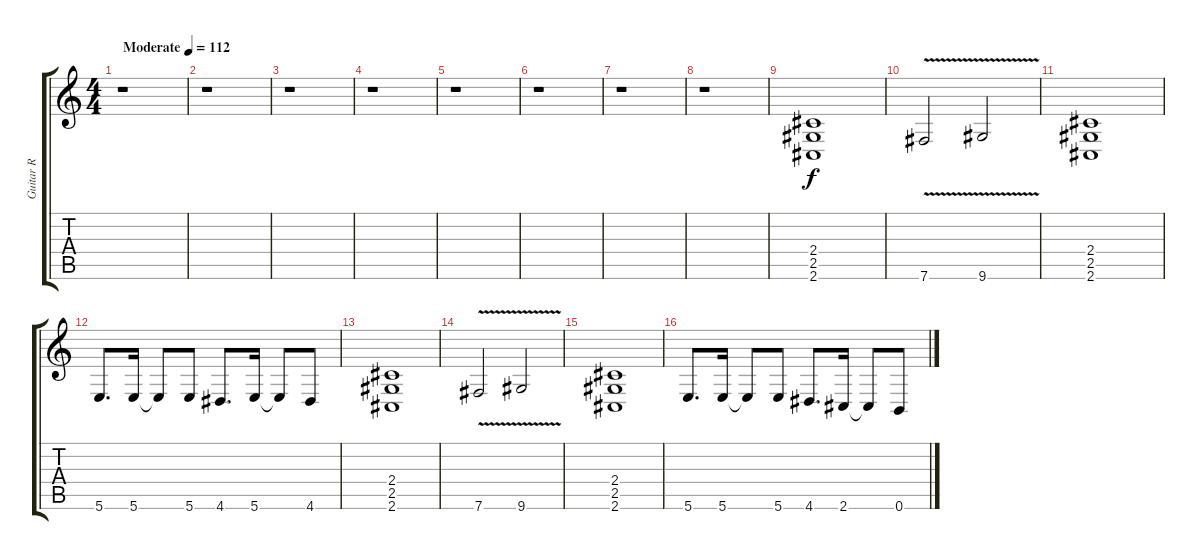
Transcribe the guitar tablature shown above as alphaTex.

\track ("Guitar R" "Guitar R") {instrument distortionguitar}
\staff {score tabs}
\tuning (Db4 Ab3 E3 B2 Gb2 B1) {hide}
\ts (4 4)
\tempo (112 "Moderate")
\clef g2
\ks c
r.1{dy f instrument distortionguitar} |
r.1 |
r.1 |
r.1 |
r.1 |
r.1 |
r.1 |
r.1 |
(2.4 2.5 2.6).1 |
7.6{v}.2 9.6{v}.2 |
(2.4 2.5 2.6).1 |
5.6.8{d} 5.6.16 5.6{t}.8 5.6.8 4.6.8{d} 5.6.16 5.6{t}.8 4.6.8 |
(2.4 2.5 2.6).1 |
7.6{v}.2 9.6{v}.2 |
(2.4 2.5 2.6).1 |
5.6.8{d volume 0} 5.6.16{volume 13} 5.6{t}.8 5.6.8 4.6.8{d} 2.6.16 2.6{t}.8 0.6.8
